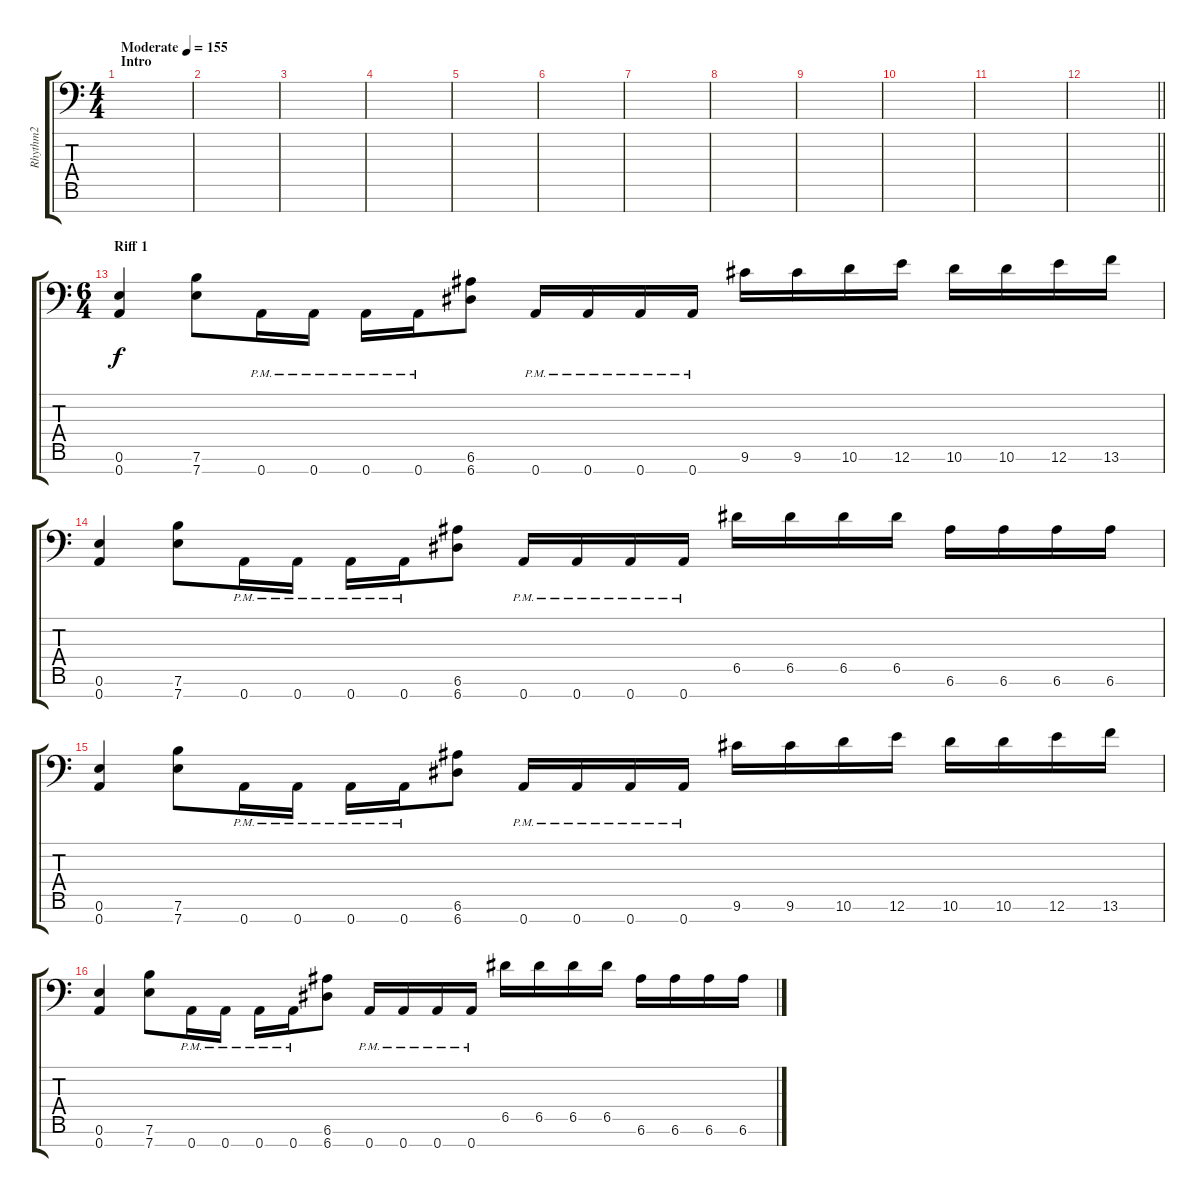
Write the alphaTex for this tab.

\track ("Rhythm2" "Rhythm2") {instrument overdrivenguitar}
\staff {score tabs}
\tuning (E4 B3 G3 D3 A2 E2 A1) {hide}
\ts (4 4)
\section ("" "Intro")
\tempo (155 "Moderate")
\clef f4
\ks c
|
|
|
|
|
|
|
|
|
|
|
\barLineRight lightlight
|
\ts (6 4)
\section ("" "Riff 1")
(0.6 0.7).4 (7.6 7.7).8 0.7{pm}.16 0.7{pm}.16 0.7{pm}.16 0.7{pm}.16 (6.6 6.7).8 0.7{pm}.16 0.7{pm}.16 0.7{pm}.16 0.7{pm}.16 9.6.16 9.6.16 10.6.16 12.6.16 10.6.16 10.6.16 12.6.16 13.6.16 |
(0.6 0.7).4 (7.6 7.7).8 0.7{pm}.16 0.7{pm}.16 0.7{pm}.16 0.7{pm}.16 (6.6 6.7).8 0.7{pm}.16 0.7{pm}.16 0.7{pm}.16 0.7{pm}.16 6.5.16 6.5.16 6.5.16 6.5.16 6.6.16 6.6.16 6.6.16 6.6.16 |
(0.6 0.7).4 (7.6 7.7).8 0.7{pm}.16 0.7{pm}.16 0.7{pm}.16 0.7{pm}.16 (6.6 6.7).8 0.7{pm}.16 0.7{pm}.16 0.7{pm}.16 0.7{pm}.16 9.6.16 9.6.16 10.6.16 12.6.16 10.6.16 10.6.16 12.6.16 13.6.16 |
(0.6 0.7).4 (7.6 7.7).8 0.7{pm}.16 0.7{pm}.16 0.7{pm}.16 0.7{pm}.16 (6.6 6.7).8 0.7{pm}.16 0.7{pm}.16 0.7{pm}.16 0.7{pm}.16 6.5.16 6.5.16 6.5.16 6.5.16 6.6.16 6.6.16 6.6.16 6.6.16
